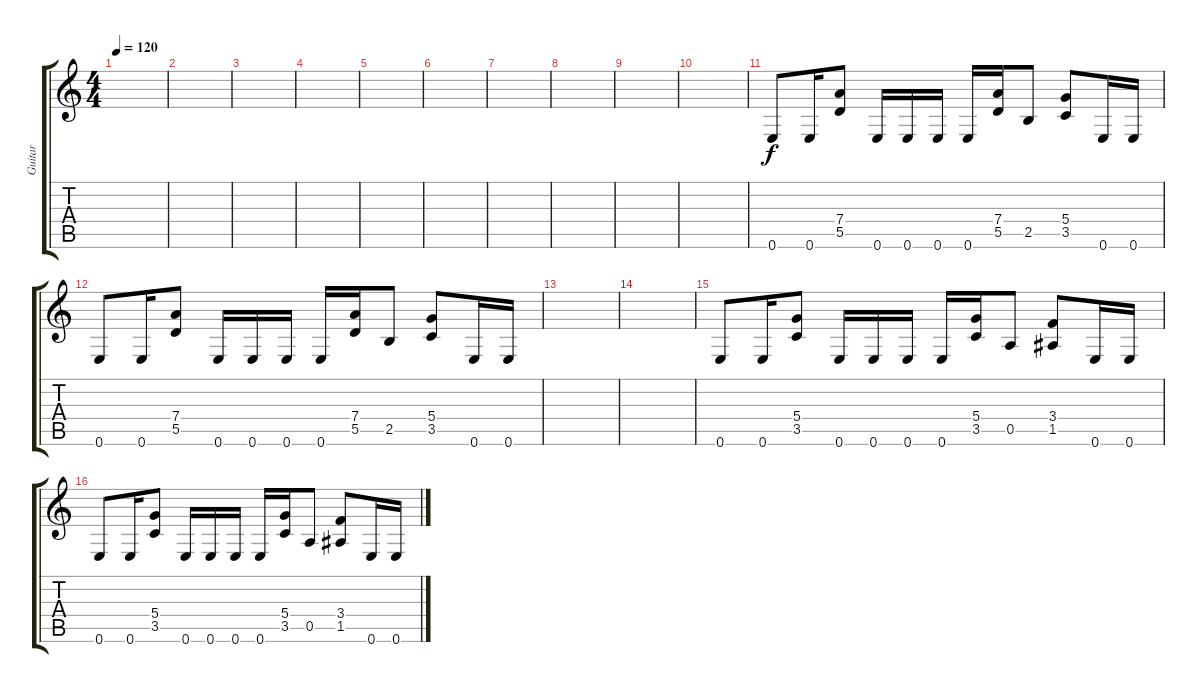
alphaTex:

\track ("Guitar" "Guitar") {instrument acousticguitarsteel}
\staff {score tabs}
\tuning (E4 B3 G3 D3 A2 E2) {hide}
\ts (4 4)
\tempo 120
\clef g2
\ks c
|
|
|
|
|
|
|
|
|
|
0.6.8 0.6.16 (7.4 5.5).8 0.6.16 0.6.16 0.6.16 0.6.16 (7.4 5.5).16 2.5.8 (5.4 3.5).8 0.6.16 0.6.16 |
0.6.8 0.6.16 (7.4 5.5).8 0.6.16 0.6.16 0.6.16 0.6.16 (7.4 5.5).16 2.5.8 (5.4 3.5).8 0.6.16 0.6.16 |
|
|
0.6.8 0.6.16 (5.4 3.5).8 0.6.16 0.6.16 0.6.16 0.6.16 (5.4 3.5).16 0.5.8 (3.4 1.5).8 0.6.16 0.6.16 |
0.6.8 0.6.16 (5.4 3.5).8 0.6.16 0.6.16 0.6.16 0.6.16 (5.4 3.5).16 0.5.8 (3.4 1.5).8 0.6.16 0.6.16
